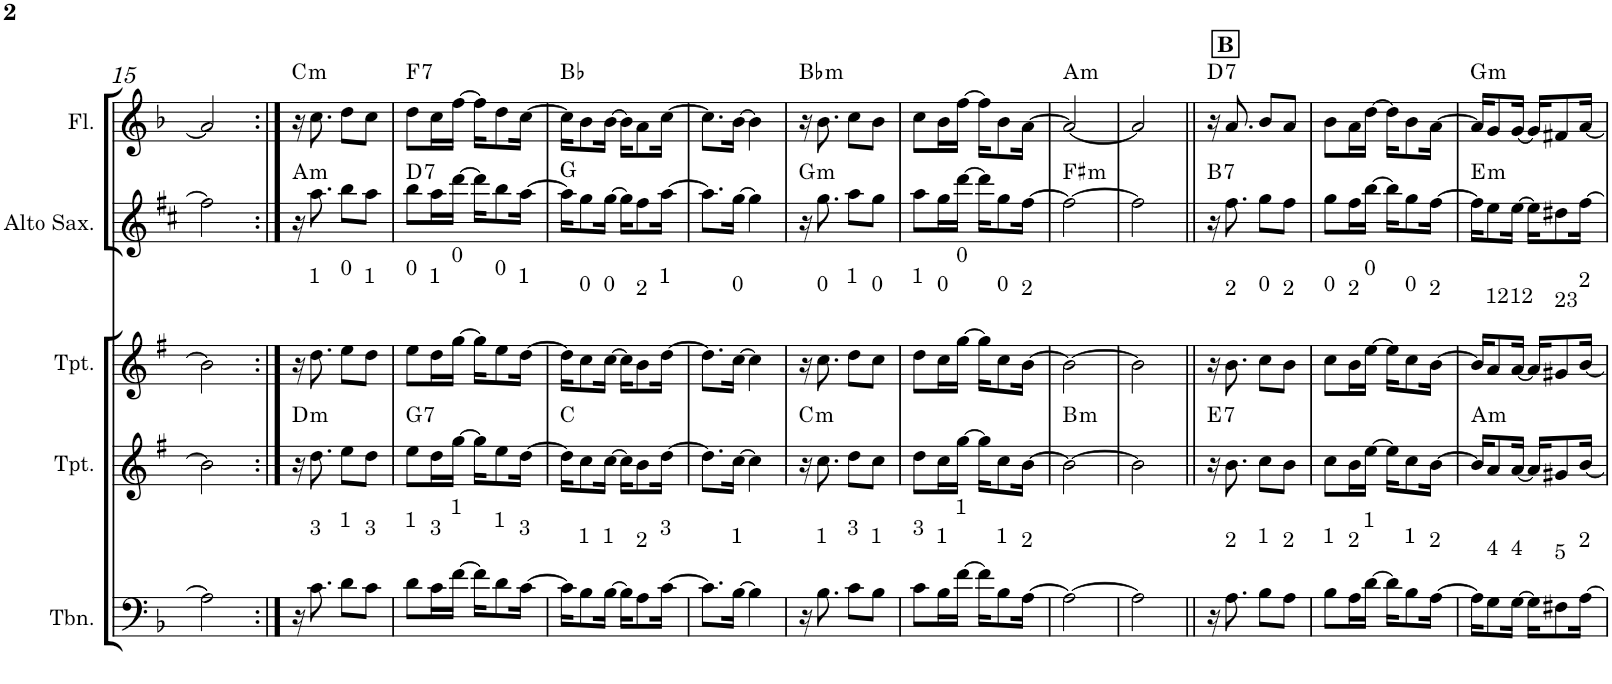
**kern	**kern	**harte	**kern	**kern	**harte	**kern	**harte
*part5	*part4	*part4	*part3	*part2	*part2	*part1	*part1
*staff5	*staff4	*	*staff3	*staff2	*	*staff1	*
*I"C clavF	*I"Bb	*	*I"Bb - Pirata	*I"Eb	*	*I"C clavG	*
!!LO:PB:g=z
*clefF4	*clefG2	*	*clefG2	*clefG2	*	*clefG2	*
*	*Trd1c2	*	*Trd1c2	*Trd5c9	*	*	*
*k[b-]	*k[f#]	*	*k[f#]	*k[f#c#]	*	*k[b-]	*
*F:	*G:	*	*G:	*D:	*	*F:	*
*M2/4	*M2/4	*	*M2/4	*M2/4	*	*M2/4	*
=15	=15	=15	=15	=15	=15	=15	=15
2A\]	2b\]	.	2b\]	2ff#\]	.	2a/]	.
=16:|!	=16:|!	=16:|!	=16:|!	=16:|!	=16:|!	=16:|!	=16:|!
!	!	!LO:H:kt=m	!	!	!LO:H:kt=m	!	!LO:H:kt=m
16r	16r	D:min	16r	16r	A:min	16r	C:min
!	!	!	!LO:TX:a:t=1	!	!	!	!
!LO:TX:a:t=3	!	!	!	!	!	!	!
8.c\	8.dd\	.	8.dd\	8.aa\	.	8.cc\	.
!	!	!	!LO:TX:a:t=0	!	!	!	!
!LO:TX:a:t=1	!	!	!	!	!	!	!
8d\L	8ee\L	.	8ee\L	8bb\L	.	8dd\L	.
!	!	!	!LO:TX:a:t=1	!	!	!	!
!LO:TX:a:t=3	!	!	!	!	!	!	!
8c\J	8dd\J	.	8dd\J	8aa\J	.	8cc\J	.
=17	=17	=17	=17	=17	=17	=17	=17
!	!	!	!LO:TX:a:t=0	!	!	!	!
!LO:TX:a:t=1	!	!LO:H:kt=7	!	!	!LO:H:kt=7	!	!LO:H:kt=7
8d\L	8ee\L	G:7	8ee\L	8bb\L	D:7	8dd\L	F:7
!	!	!	!LO:TX:a:t=1	!	!	!	!
!LO:TX:a:t=3	!	!	!	!	!	!	!
16c\L	16dd\L	.	16dd\L	16aa\L	.	16cc\L	.
!	!	!	!LO:TX:a:t=0	!	!	!	!
!LO:TX:a:t=1	!	!	!	!	!	!	!
[>16f\JJ	[>16gg\JJ	.	[>16gg\JJ	[>16ddd\JJ	.	[>16ff\JJ	.
16f\KL]	16gg\KL]	.	16gg\KL]	16ddd\KL]	.	16ff\KL]	.
!	!	!	!LO:TX:a:t=0	!	!	!	!
!LO:TX:a:t=1	!	!	!	!	!	!	!
8d\	8ee\	.	8ee\	8bb\	.	8dd\	.
!	!	!	!LO:TX:a:t=1	!	!	!	!
!LO:TX:a:t=3	!	!	!	!	!	!	!
[>16c\Jk	[>16dd\Jk	.	[>16dd\Jk	[>16aa\Jk	.	[>16cc\Jk	.
=18	=18	=18	=18	=18	=18	=18	=18
16c\KL]	16dd\KL]	C:maj	16dd\KL]	16aa\KL]	G:maj	16cc\KL]	Bb:maj
!	!	!	!LO:TX:a:t=0	!	!	!	!
!LO:TX:a:t=1	!	!	!	!	!	!	!
8B-\	8cc\	.	8cc\	8gg\	.	8b-\	.
!	!	!	!LO:TX:a:t=0	!	!	!	!
!LO:TX:a:t=1	!	!	!	!	!	!	!
[>16B-\Jk	[>16cc\Jk	.	[>16cc\Jk	[>16gg\Jk	.	[>16b-\Jk	.
16B-\KL]	16cc\KL]	.	16cc\KL]	16gg\KL]	.	16b-\KL]	.
!	!	!	!LO:TX:a:t=2	!	!	!	!
!LO:TX:a:t=2	!	!	!	!	!	!	!
8A\	8b\	.	8b\	8ff#\	.	8a\	.
!	!	!	!LO:TX:a:t=1	!	!	!	!
!LO:TX:a:t=3	!	!	!	!	!	!	!
[>16c\Jk	[>16dd\Jk	.	[>16dd\Jk	[>16aa\Jk	.	[>16cc\Jk	.
=19	=19	=19	=19	=19	=19	=19	=19
8.c\L]	8.dd\L]	.	8.dd\L]	8.aa\L]	.	8.cc\L]	.
!	!	!	!LO:TX:a:t=0	!	!	!	!
!LO:TX:a:t=1	!	!	!	!	!	!	!
[>16B-\Jk	[>16cc\Jk	.	[>16cc\Jk	[>16gg\Jk	.	[>16b-\Jk	.
4B-\]	4cc\]	.	4cc\]	4gg\]	.	4b-\]	.
=20	=20	=20	=20	=20	=20	=20	=20
!	!	!LO:H:kt=m	!	!	!LO:H:kt=m	!	!LO:H:kt=m
16r	16r	C:min	16r	16r	G:min	16r	Bb:min
!	!	!	!LO:TX:a:t=0	!	!	!	!
!LO:TX:a:t=1	!	!	!	!	!	!	!
8.B-\	8.cc\	.	8.cc\	8.gg\	.	8.b-\	.
!	!	!	!LO:TX:a:t=1	!	!	!	!
!LO:TX:a:t=3	!	!	!	!	!	!	!
8c\L	8dd\L	.	8dd\L	8aa\L	.	8cc\L	.
!	!	!	!LO:TX:a:t=0	!	!	!	!
!LO:TX:a:t=1	!	!	!	!	!	!	!
8B-\J	8cc\J	.	8cc\J	8gg\J	.	8b-\J	.
=21	=21	=21	=21	=21	=21	=21	=21
!	!	!	!LO:TX:a:t=1	!	!	!	!
!LO:TX:a:t=3	!	!	!	!	!	!	!
8c\L	8dd\L	.	8dd\L	8aa\L	.	8cc\L	.
!	!	!	!LO:TX:a:t=0	!	!	!	!
!LO:TX:a:t=1	!	!	!	!	!	!	!
16B-\L	16cc\L	.	16cc\L	16gg\L	.	16b-\L	.
!	!	!	!LO:TX:a:t=0	!	!	!	!
!LO:TX:a:t=1	!	!	!	!	!	!	!
[>16f\JJ	[>16gg\JJ	.	[>16gg\JJ	[>16ddd\JJ	.	[>16ff\JJ	.
16f\KL]	16gg\KL]	.	16gg\KL]	16ddd\KL]	.	16ff\KL]	.
!	!	!	!LO:TX:a:t=0	!	!	!	!
!LO:TX:a:t=1	!	!	!	!	!	!	!
8B-\	8cc\	.	8cc\	8gg\	.	8b-\	.
!	!	!	!LO:TX:a:t=2	!	!	!	!
!LO:TX:a:t=2	!	!	!	!	!	!	!
[>16A\Jk	[>16b\Jk	.	[>16b\Jk	[>16ff#\Jk	.	[>16a\Jk	.
=22	=22	=22	=22	=22	=22	=22	=22
!	!	!LO:H:kt=m	!	!	!LO:H:kt=m	!	!LO:H:kt=m
2A\_	2b\_	B:min	2b\_	2ff#\_	F#:min	2a/_	A:min
=23	=23	=23	=23	=23	=23	=23	=23
2A\]	2b\]	.	2b\]	2ff#\]	.	2a/]	.
!!LO:REH:place=s1:a:B:cj:t=B:qo=0.25
=24||	=24||	=24||	=24||	=24||	=24||	=24||	=24||
!	!	!LO:H:kt=7	!	!	!LO:H:kt=7	!	!LO:H:kt=7
16r	16r	E:7	16r	16r	B:7	16r	D:7
!	!	!	!LO:TX:a:t=2	!	!	!	!
!LO:TX:a:t=2	!	!	!	!	!	!	!
8.A\	8.b\	.	8.b\	8.ff#\	.	8.a/	.
!	!	!	!LO:TX:a:t=0	!	!	!	!
!LO:TX:a:t=1	!	!	!	!	!	!	!
8B-\L	8cc\L	.	8cc\L	8gg\L	.	8b-/L	.
!	!	!	!LO:TX:a:t=2	!	!	!	!
!LO:TX:a:t=2	!	!	!	!	!	!	!
8A\J	8b\J	.	8b\J	8ff#\J	.	8a/J	.
=25	=25	=25	=25	=25	=25	=25	=25
!	!	!	!LO:TX:a:t=0	!	!	!	!
!LO:TX:a:t=1	!	!	!	!	!	!	!
8B-\L	8cc\L	.	8cc\L	8gg\L	.	8b-\L	.
!	!	!	!LO:TX:a:t=2	!	!	!	!
!LO:TX:a:t=2	!	!	!	!	!	!	!
16A\L	16b\L	.	16b\L	16ff#\L	.	16a\L	.
!	!	!	!LO:TX:a:t=0	!	!	!	!
!LO:TX:a:t=1	!	!	!	!	!	!	!
[>16d\JJ	[>16ee\JJ	.	[>16ee\JJ	[>16bb\JJ	.	[>16dd\JJ	.
16d\KL]	16ee\KL]	.	16ee\KL]	16bb\KL]	.	16dd\KL]	.
!	!	!	!LO:TX:a:t=0	!	!	!	!
!LO:TX:a:t=1	!	!	!	!	!	!	!
8B-\	8cc\	.	8cc\	8gg\	.	8b-\	.
!	!	!	!LO:TX:a:t=2	!	!	!	!
!LO:TX:a:t=2	!	!	!	!	!	!	!
[>16A\Jk	[>16b\Jk	.	[>16b\Jk	[>16ff#\Jk	.	[>16a\Jk	.
=26	=26	=26	=26	=26	=26	=26	=26
!	!	!LO:H:kt=m	!	!	!LO:H:kt=m	!	!LO:H:kt=m
16A\KL]	16b/KL]	A:min	16b/KL]	16ff#\KL]	E:min	16a/KL]	G:min
!	!	!	!LO:TX:a:t=12	!	!	!	!
!LO:TX:a:t=4	!	!	!	!	!	!	!
8G\	8a/	.	8a/	8ee\	.	8g/	.
!	!	!	!LO:TX:a:t=12	!	!	!	!
!LO:TX:a:t=4	!	!	!	!	!	!	!
[>16G\Jk	[<16a/Jk	.	[<16a/Jk	[>16ee\Jk	.	[<16g/Jk	.
16G\KL]	16a/KL]	.	16a/KL]	16ee\KL]	.	16g/KL]	.
!	!	!	!LO:TX:a:t=23	!	!	!	!
!LO:TX:a:t=5	!	!	!	!	!	!	!
8F#X\	8g#X/	.	8g#X/	8dd#X\	.	8f#X/	.
!	!	!	!LO:TX:a:t=2	!	!	!	!
!LO:TX:a:t=2	!	!	!	!	!	!	!
[>16A\Jk	[<16b/Jk	.	[<16b/Jk	[>16ff#\Jk	.	[<16a/Jk	.
=	=	=	=	=	=	=	=
*-	*-	*-	*-	*-	*-	*-	*-
